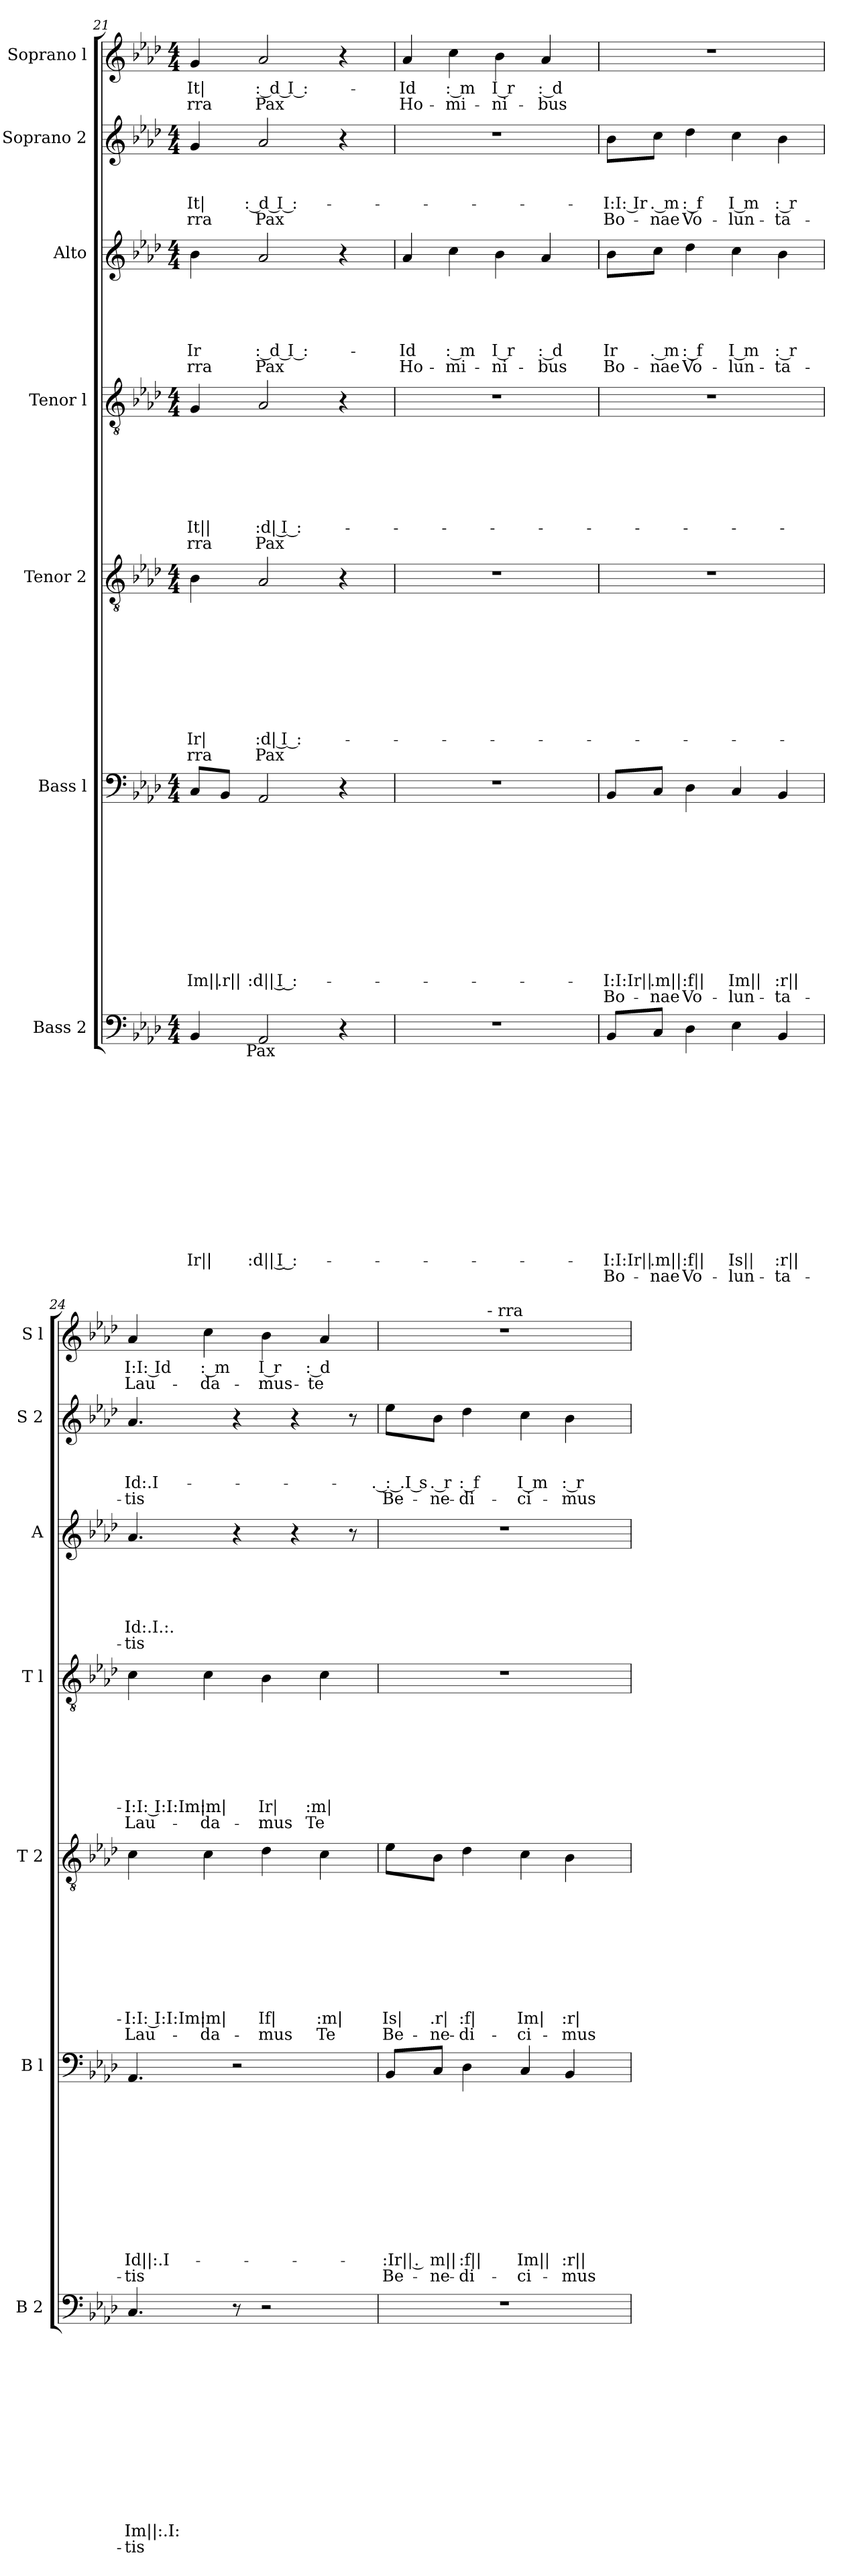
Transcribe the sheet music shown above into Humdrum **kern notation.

**kern	**text	**text	**text	**text	**text	**text	**text	**text	**text	**text	**text	**text	**text	**text	**kern	**text	**text	**text	**text	**text	**text	**text	**text	**text	**text	**text	**text	**kern	**text	**text	**text	**text	**text	**text	**text	**text	**text	**text	**kern	**text	**text	**text	**text	**text	**text	**text	**text	**kern	**text	**text	**text	**text	**text	**text	**kern	**text	**text	**text	**text	**kern	**text	**text
*part7	*part7	*part7	*part7	*part7	*part7	*part7	*part7	*part7	*part7	*part7	*part7	*part7	*part7	*part7	*part6	*part6	*part6	*part6	*part6	*part6	*part6	*part6	*part6	*part6	*part6	*part6	*part6	*part5	*part5	*part5	*part5	*part5	*part5	*part5	*part5	*part5	*part5	*part5	*part4	*part4	*part4	*part4	*part4	*part4	*part4	*part4	*part4	*part3	*part3	*part3	*part3	*part3	*part3	*part3	*part2	*part2	*part2	*part2	*part2	*part1	*part1	*part1
*staff7	*staff7	*staff7	*staff7	*staff7	*staff7	*staff7	*staff7	*staff7	*staff7	*staff7	*staff7	*staff7	*staff7	*staff7	*staff6	*staff6	*staff6	*staff6	*staff6	*staff6	*staff6	*staff6	*staff6	*staff6	*staff6	*staff6	*staff6	*staff5	*staff5	*staff5	*staff5	*staff5	*staff5	*staff5	*staff5	*staff5	*staff5	*staff5	*staff4	*staff4	*staff4	*staff4	*staff4	*staff4	*staff4	*staff4	*staff4	*staff3	*staff3	*staff3	*staff3	*staff3	*staff3	*staff3	*staff2	*staff2	*staff2	*staff2	*staff2	*staff1	*staff1	*staff1
*I"Bass 2	*	*	*	*	*	*	*	*	*	*	*	*	*	*	*I"Bass l	*	*	*	*	*	*	*	*	*	*	*	*	*I"Tenor 2	*	*	*	*	*	*	*	*	*	*	*I"Tenor l	*	*	*	*	*	*	*	*	*I"Alto	*	*	*	*	*	*	*I"Soprano 2	*	*	*	*	*I"Soprano l	*	*
*I'B 2	*	*	*	*	*	*	*	*	*	*	*	*	*	*	*I'B l	*	*	*	*	*	*	*	*	*	*	*	*	*I'T 2	*	*	*	*	*	*	*	*	*	*	*I'T l	*	*	*	*	*	*	*	*	*I'A	*	*	*	*	*	*	*I'S 2	*	*	*	*	*I'S l	*	*
*clefF4	*	*	*	*	*	*	*	*	*	*	*	*	*	*	*clefF4	*	*	*	*	*	*	*	*	*	*	*	*	*clefGv2	*	*	*	*	*	*	*	*	*	*	*clefGv2	*	*	*	*	*	*	*	*	*clefG2	*	*	*	*	*	*	*clefG2	*	*	*	*	*clefG2	*	*
*k[b-e-a-d-]	*	*	*	*	*	*	*	*	*	*	*	*	*	*	*k[b-e-a-d-]	*	*	*	*	*	*	*	*	*	*	*	*	*k[b-e-a-d-]	*	*	*	*	*	*	*	*	*	*	*k[b-e-a-d-]	*	*	*	*	*	*	*	*	*k[b-e-a-d-]	*	*	*	*	*	*	*k[b-e-a-d-]	*	*	*	*	*k[b-e-a-d-]	*	*
*A-:	*	*	*	*	*	*	*	*	*	*	*	*	*	*	*A-:	*	*	*	*	*	*	*	*	*	*	*	*	*A-:	*	*	*	*	*	*	*	*	*	*	*A-:	*	*	*	*	*	*	*	*	*A-:	*	*	*	*	*	*	*A-:	*	*	*	*	*A-:	*	*
*M4/4	*	*	*	*	*	*	*	*	*	*	*	*	*	*	*M4/4	*	*	*	*	*	*	*	*	*	*	*	*	*M4/4	*	*	*	*	*	*	*	*	*	*	*M4/4	*	*	*	*	*	*	*	*	*M4/4	*	*	*	*	*	*	*M4/4	*	*	*	*	*M4/4	*	*
=21	=21	=21	=21	=21	=21	=21	=21	=21	=21	=21	=21	=21	=21	=21	=21	=21	=21	=21	=21	=21	=21	=21	=21	=21	=21	=21	=21	=21	=21	=21	=21	=21	=21	=21	=21	=21	=21	=21	=21	=21	=21	=21	=21	=21	=21	=21	=21	=21	=21	=21	=21	=21	=21	=21	=21	=21	=21	=21	=21	=21	=21	=21
!	!	!	!	!	!	!	!	!	!	!	!	!	!LO:LY:b:rj	!	!	!	!	!	!	!	!	!	!	!	!	!LO:LY:b:rj	!	!	!	!	!	!	!	!	!	!	!LO:LY:b:rj	!LO:LY:b:rj	!	!	!	!	!	!	!	!LO:LY:b:rj	!LO:LY:b:rj	!	!	!	!	!	!LO:LY:b:rj	!LO:LY:b:rj	!	!	!	!LO:LY:b:rj	!LO:LY:b:rj	!	!LO:LY:b:rj	!LO:LY:b:rj
*^	*	*	*	*	*	*	*	*	*	*	*	*	*	*	*	*	*	*	*	*	*	*	*	*	*	*	*	*	*	*	*	*	*	*	*	*	*	*	*	*	*	*	*	*	*	*	*	*	*	*	*	*	*	*	*	*	*	*	*	*	*	*
4BB-/	8..ryy	.	.	.	.	.	.	.	.	.	.	.	.	Ir||	.	8C/L	.	.	.	.	.	.	.	.	.	.	Im||	.	4B-\	.	.	.	.	.	.	.	.	Ir|	-rra	4G/	.	.	.	.	.	.	It||	-rra	4b-\	.	.	.	.	Ir	-rra	4g/	.	.	It|	-rra	4g/	It|	-rra
!	!	!	!	!	!	!	!	!	!	!	!	!	!	!	!	!	!	!	!	!	!	!	!	!	!	!	!LO:LY:b:rj	!	!	!	!	!	!	!	!	!	!	!	!	!	!	!	!	!	!	!	!	!	!	!	!	!	!	!	!	!	!	!	!	!	!	!	!
.	.	.	.	.	.	.	.	.	.	.	.	.	.	.	.	8BB-/J	.	.	.	.	.	.	.	.	.	.	.r||	.	.	.	.	.	.	.	.	.	.	.	.	.	.	.	.	.	.	.	.	.	.	.	.	.	.	.	.	.	.	.	.	.	.	.	.
!	!LO:TX:b:t=Pax	!	!	!	!	!	!	!	!	!	!	!	!	!	!	!	!	!	!	!	!	!	!	!	!	!	!	!	!	!	!	!	!	!	!	!	!	!	!	!	!	!	!	!	!	!	!	!	!	!	!	!	!	!	!	!	!	!	!	!	!	!	!
.	2ryy	.	.	.	.	.	.	.	.	.	.	.	.	.	.	.	.	.	.	.	.	.	.	.	.	.	.	.	.	.	.	.	.	.	.	.	.	.	.	.	.	.	.	.	.	.	.	.	.	.	.	.	.	.	.	.	.	.	.	.	.	.	.
!	!	!	!	!	!	!	!	!	!	!	!	!	!	!LO:LY:b:rj	!	!	!	!	!	!	!	!	!	!	!	!	!LO:LY:b:rj	!	!	!	!	!	!	!	!	!	!	!LO:LY:b:rj	!LO:LY:b:rj	!	!	!	!	!	!	!	!LO:LY:b:rj	!LO:LY:b:rj	!	!	!	!	!	!LO:LY:b:rj	!LO:LY:b:rj	!	!	!	!LO:LY:b:rj	!LO:LY:b:rj	!	!LO:LY:b:rj	!LO:LY:b:rj
2AA-/	.	.	.	.	.	.	.	.	.	.	.	.	.	:d|| I :-	.	2AA-/	.	.	.	.	.	.	.	.	.	.	:d|| I :-	.	2A-/	.	.	.	.	.	.	.	.	:d| I :-	Pax	2A-/	.	.	.	.	.	.	:d| I :-	Pax	2a-/	.	.	.	.	: d I :-	Pax	2a-/	.	.	: d I :-	Pax	2a-/	: d I :-	Pax
.	4ryy	.	.	.	.	.	.	.	.	.	.	.	.	.	.	.	.	.	.	.	.	.	.	.	.	.	.	.	.	.	.	.	.	.	.	.	.	.	.	.	.	.	.	.	.	.	.	.	.	.	.	.	.	.	.	.	.	.	.	.	.	.	.
4r	.	.	.	.	.	.	.	.	.	.	.	.	.	.	.	4r	.	.	.	.	.	.	.	.	.	.	.	.	4r	.	.	.	.	.	.	.	.	.	.	4r	.	.	.	.	.	.	.	.	4r	.	.	.	.	.	.	4r	.	.	.	.	4r	.	.
.	32ryy	.	.	.	.	.	.	.	.	.	.	.	.	.	.	.	.	.	.	.	.	.	.	.	.	.	.	.	.	.	.	.	.	.	.	.	.	.	.	.	.	.	.	.	.	.	.	.	.	.	.	.	.	.	.	.	.	.	.	.	.	.	.
!!LO:LB:g=z
=22	=22	=22	=22	=22	=22	=22	=22	=22	=22	=22	=22	=22	=22	=22	=22	=22	=22	=22	=22	=22	=22	=22	=22	=22	=22	=22	=22	=22	=22	=22	=22	=22	=22	=22	=22	=22	=22	=22	=22	=22	=22	=22	=22	=22	=22	=22	=22	=22	=22	=22	=22	=22	=22	=22	=22	=22	=22	=22	=22	=22	=22	=22	=22
!	!	!	!	!	!	!	!	!	!	!	!	!	!	!	!	!	!	!	!	!	!	!	!	!	!	!	!	!	!	!	!	!	!	!	!	!	!	!	!	!	!	!	!	!	!	!	!	!	!	!	!	!	!	!LO:LY:b:rj	!LO:LY:b:rj	!	!	!	!	!	!	!LO:LY:b:rj	!LO:LY:b:rj
*v	*v	*	*	*	*	*	*	*	*	*	*	*	*	*	*	*	*	*	*	*	*	*	*	*	*	*	*	*	*	*	*	*	*	*	*	*	*	*	*	*	*	*	*	*	*	*	*	*	*	*	*	*	*	*	*	*	*	*	*	*	*	*	*
1r	.	.	.	.	.	.	.	.	.	.	.	.	.	.	1r	.	.	.	.	.	.	.	.	.	.	.	.	1r	.	.	.	.	.	.	.	.	.	.	1r	.	.	.	.	.	.	.	.	4a-/	.	.	.	.	-Id	Ho-	1r	.	.	.	.	4a-/	-Id	Ho-
!	!	!	!	!	!	!	!	!	!	!	!	!	!	!	!	!	!	!	!	!	!	!	!	!	!	!	!	!	!	!	!	!	!	!	!	!	!	!	!	!	!	!	!	!	!	!	!	!	!	!	!	!	!LO:LY:b:rj	!LO:LY:b:rj	!	!	!	!	!	!	!LO:LY:b:rj	!LO:LY:b:rj
.	.	.	.	.	.	.	.	.	.	.	.	.	.	.	.	.	.	.	.	.	.	.	.	.	.	.	.	.	.	.	.	.	.	.	.	.	.	.	.	.	.	.	.	.	.	.	.	4cc\	.	.	.	.	: m	-mi-	.	.	.	.	.	4cc\	: m	-mi-
!	!	!	!	!	!	!	!	!	!	!	!	!	!	!	!	!	!	!	!	!	!	!	!	!	!	!	!	!	!	!	!	!	!	!	!	!	!	!	!	!	!	!	!	!	!	!	!	!	!	!	!	!	!LO:LY:b:rj	!LO:LY:b:rj	!	!	!	!	!	!	!LO:LY:b:rj	!LO:LY:b:rj
.	.	.	.	.	.	.	.	.	.	.	.	.	.	.	.	.	.	.	.	.	.	.	.	.	.	.	.	.	.	.	.	.	.	.	.	.	.	.	.	.	.	.	.	.	.	.	.	4b-\	.	.	.	.	I r	-ni-	.	.	.	.	.	4b-\	I r	-ni-
!	!	!	!	!	!	!	!	!	!	!	!	!	!	!	!	!	!	!	!	!	!	!	!	!	!	!	!	!	!	!	!	!	!	!	!	!	!	!	!	!	!	!	!	!	!	!	!	!	!	!	!	!	!LO:LY:b:rj	!LO:LY:b:rj	!	!	!	!	!	!	!LO:LY:b:rj	!LO:LY:b:rj
.	.	.	.	.	.	.	.	.	.	.	.	.	.	.	.	.	.	.	.	.	.	.	.	.	.	.	.	.	.	.	.	.	.	.	.	.	.	.	.	.	.	.	.	.	.	.	.	4a-/	.	.	.	.	: d	-bus	.	.	.	.	.	4a-/	: d	-bus
=23	=23	=23	=23	=23	=23	=23	=23	=23	=23	=23	=23	=23	=23	=23	=23	=23	=23	=23	=23	=23	=23	=23	=23	=23	=23	=23	=23	=23	=23	=23	=23	=23	=23	=23	=23	=23	=23	=23	=23	=23	=23	=23	=23	=23	=23	=23	=23	=23	=23	=23	=23	=23	=23	=23	=23	=23	=23	=23	=23	=23	=23	=23
!	!	!	!	!	!	!	!	!	!	!	!	!	!LO:LY:b:rj	!LO:LY:b:rj	!	!	!	!	!	!	!	!	!	!	!	!LO:LY:b:rj	!LO:LY:b:rj	!	!	!	!	!	!	!	!	!	!	!	!	!	!	!	!	!	!	!	!	!	!	!	!	!	!LO:LY:b:rj	!LO:LY:b:rj	!	!	!	!LO:LY:b:rj	!LO:LY:b:rj	!	!	!
8BB-/L	.	.	.	.	.	.	.	.	.	.	.	.	-I:I:Ir||	Bo-	8BB-/L	.	.	.	.	.	.	.	.	.	.	-I:I:Ir||	Bo-	1r	.	.	.	.	.	.	.	.	.	.	1r	.	.	.	.	.	.	.	.	8b-\L	.	.	.	.	Ir	Bo-	8b-\L	.	.	-I:I: Ir	Bo-	1r	.	.
!	!	!	!	!	!	!	!	!	!	!	!	!	!LO:LY:b:rj	!LO:LY:b:rj	!	!	!	!	!	!	!	!	!	!	!	!LO:LY:b:rj	!LO:LY:b:rj	!	!	!	!	!	!	!	!	!	!	!	!	!	!	!	!	!	!	!	!	!	!	!	!	!	!LO:LY:b:rj	!LO:LY:b:rj	!	!	!	!LO:LY:b:rj	!LO:LY:b:rj	!	!	!
8C/J	.	.	.	.	.	.	.	.	.	.	.	.	.m||	-nae	8C/J	.	.	.	.	.	.	.	.	.	.	.m||	-nae	.	.	.	.	.	.	.	.	.	.	.	.	.	.	.	.	.	.	.	.	8cc\J	.	.	.	.	. m	-nae	8cc\J	.	.	. m	-nae	.	.	.
!	!	!	!	!	!	!	!	!	!	!	!	!	!LO:LY:b:rj	!LO:LY:b:rj	!	!	!	!	!	!	!	!	!	!	!	!LO:LY:b:rj	!LO:LY:b:rj	!	!	!	!	!	!	!	!	!	!	!	!	!	!	!	!	!	!	!	!	!	!	!	!	!	!LO:LY:b:rj	!LO:LY:b:rj	!	!	!	!LO:LY:b:rj	!LO:LY:b:rj	!	!	!
4D-\	.	.	.	.	.	.	.	.	.	.	.	.	:f||	Vo-	4D-\	.	.	.	.	.	.	.	.	.	.	:f||	Vo-	.	.	.	.	.	.	.	.	.	.	.	.	.	.	.	.	.	.	.	.	4dd-\	.	.	.	.	: f	Vo-	4dd-\	.	.	: f	Vo-	.	.	.
!	!	!	!	!	!	!	!	!	!	!	!	!	!LO:LY:b:rj	!LO:LY:b:rj	!	!	!	!	!	!	!	!	!	!	!	!LO:LY:b:rj	!LO:LY:b:rj	!	!	!	!	!	!	!	!	!	!	!	!	!	!	!	!	!	!	!	!	!	!	!	!	!	!LO:LY:b:rj	!LO:LY:b:rj	!	!	!	!LO:LY:b:rj	!LO:LY:b:rj	!	!	!
4E-\	.	.	.	.	.	.	.	.	.	.	.	.	Is||	-lun-	4C/	.	.	.	.	.	.	.	.	.	.	Im||	-lun-	.	.	.	.	.	.	.	.	.	.	.	.	.	.	.	.	.	.	.	.	4cc\	.	.	.	.	I m	-lun-	4cc\	.	.	I m	-lun-	.	.	.
!	!	!	!	!	!	!	!	!	!	!	!	!	!LO:LY:b:rj	!LO:LY:b:rj	!	!	!	!	!	!	!	!	!	!	!	!LO:LY:b:rj	!LO:LY:b:rj	!	!	!	!	!	!	!	!	!	!	!	!	!	!	!	!	!	!	!	!	!	!	!	!	!	!LO:LY:b:rj	!LO:LY:b:rj	!	!	!	!LO:LY:b:rj	!LO:LY:b:rj	!	!	!
4BB-/	.	.	.	.	.	.	.	.	.	.	.	.	:r||	-ta-	4BB-/	.	.	.	.	.	.	.	.	.	.	:r||	-ta-	.	.	.	.	.	.	.	.	.	.	.	.	.	.	.	.	.	.	.	.	4b-\	.	.	.	.	: r	-ta-	4b-\	.	.	: r	-ta-	.	.	.
=24	=24	=24	=24	=24	=24	=24	=24	=24	=24	=24	=24	=24	=24	=24	=24	=24	=24	=24	=24	=24	=24	=24	=24	=24	=24	=24	=24	=24	=24	=24	=24	=24	=24	=24	=24	=24	=24	=24	=24	=24	=24	=24	=24	=24	=24	=24	=24	=24	=24	=24	=24	=24	=24	=24	=24	=24	=24	=24	=24	=24	=24	=24
!	!	!	!	!	!	!	!	!	!	!	!	!	!LO:LY:b:rj	!LO:LY:b:rj	!	!	!	!	!	!	!	!	!	!	!	!LO:LY:b:rj	!LO:LY:b:rj	!	!	!	!	!	!	!	!	!	!LO:LY:b:rj	!LO:LY:b:rj	!	!	!	!	!	!	!	!LO:LY:b:rj	!LO:LY:b:rj	!	!	!	!	!	!LO:LY:b:rj	!LO:LY:b:rj	!	!	!	!LO:LY:b:rj	!LO:LY:b:rj	!	!LO:LY:b:rj	!LO:LY:b:rj
4.C/	.	.	.	.	.	.	.	.	.	.	.	.	Im||:.I:-	-tis	4.AA-/	.	.	.	.	.	.	.	.	.	.	Id||:.I-	-tis	4c\	.	.	.	.	.	.	.	.	-I:I: I:I:Im|	Lau-	4c\	.	.	.	.	.	.	-I:I: I:I:Im|	Lau-	4.a-/	.	.	.	.	Id:.I.:.-	-tis	4.a-/	.	.	Id:.I-	-tis	4a-/	I:I: Id	Lau-
!	!	!	!	!	!	!	!	!	!	!	!	!	!	!	!	!	!	!	!	!	!	!	!	!	!	!	!	!	!	!	!	!	!	!	!	!	!LO:LY:b:rj	!LO:LY:b:rj	!	!	!	!	!	!	!	!LO:LY:b:rj	!LO:LY:b:rj	!	!	!	!	!	!	!	!	!	!	!	!	!	!LO:LY:b:rj	!LO:LY:b:rj
.	.	.	.	.	.	.	.	.	.	.	.	.	.	.	.	.	.	.	.	.	.	.	.	.	.	.	.	4c\	.	.	.	.	.	.	.	.	:m|	-da-	4c\	.	.	.	.	.	.	:m|	-da-	.	.	.	.	.	.	.	.	.	.	.	.	4cc\	: m	-da-
8r	.	.	.	.	.	.	.	.	.	.	.	.	.	.	2r	.	.	.	.	.	.	.	.	.	.	.	.	.	.	.	.	.	.	.	.	.	.	.	.	.	.	.	.	.	.	.	.	4r	.	.	.	.	.	.	4r	.	.	.	.	.	.	.
!	!	!	!	!	!	!	!	!	!	!	!	!	!	!	!	!	!	!	!	!	!	!	!	!	!	!	!	!	!	!	!	!	!	!	!	!	!LO:LY:b:rj	!LO:LY:b:rj	!	!	!	!	!	!	!	!LO:LY:b:rj	!LO:LY:b:rj	!	!	!	!	!	!	!	!	!	!	!	!	!	!LO:LY:b:rj	!LO:LY:b:rj
2r	.	.	.	.	.	.	.	.	.	.	.	.	.	.	.	.	.	.	.	.	.	.	.	.	.	.	.	4d-\	.	.	.	.	.	.	.	.	If|	-mus	4B-\	.	.	.	.	.	.	Ir|	-mus	.	.	.	.	.	.	.	.	.	.	.	.	4b-\	I r	-mus-
.	.	.	.	.	.	.	.	.	.	.	.	.	.	.	.	.	.	.	.	.	.	.	.	.	.	.	.	.	.	.	.	.	.	.	.	.	.	.	.	.	.	.	.	.	.	.	.	4r	.	.	.	.	.	.	4r	.	.	.	.	.	.	.
!	!	!	!	!	!	!	!	!	!	!	!	!	!	!	!	!	!	!	!	!	!	!	!	!	!	!	!	!	!	!	!	!	!	!	!	!	!LO:LY:b:rj	!LO:LY:b:rj	!	!	!	!	!	!	!	!LO:LY:b:rj	!LO:LY:b:rj	!	!	!	!	!	!	!	!	!	!	!	!	!	!LO:LY:b:rj	!LO:LY:b:rj
.	.	.	.	.	.	.	.	.	.	.	.	.	.	.	.	.	.	.	.	.	.	.	.	.	.	.	.	4c\	.	.	.	.	.	.	.	.	:m|	Te	4c\	.	.	.	.	.	.	:m|	Te	.	.	.	.	.	.	.	.	.	.	.	.	4a-/	: d	-te
.	.	.	.	.	.	.	.	.	.	.	.	.	.	.	8ryy	.	.	.	.	.	.	.	.	.	.	.	.	.	.	.	.	.	.	.	.	.	.	.	.	.	.	.	.	.	.	.	.	8r	.	.	.	.	.	.	8r	.	.	.	.	.	.	.
=25	=25	=25	=25	=25	=25	=25	=25	=25	=25	=25	=25	=25	=25	=25	=25	=25	=25	=25	=25	=25	=25	=25	=25	=25	=25	=25	=25	=25	=25	=25	=25	=25	=25	=25	=25	=25	=25	=25	=25	=25	=25	=25	=25	=25	=25	=25	=25	=25	=25	=25	=25	=25	=25	=25	=25	=25	=25	=25	=25	=25	=25	=25
!	!	!	!	!	!	!	!	!	!	!	!	!	!	!	!	!	!	!	!	!	!	!	!	!	!	!LO:LY:b:rj	!LO:LY:b:rj	!	!	!	!	!	!	!	!	!	!LO:LY:b:rj	!LO:LY:b:rj	!	!	!	!	!	!	!	!	!	!	!	!	!	!	!	!	!	!	!	!LO:LY:b:rj	!LO:LY:b:rj	!	!	!
*	*	*	*	*	*	*	*	*	*	*	*	*	*	*	*	*	*	*	*	*	*	*	*	*	*	*	*	*	*	*	*	*	*	*	*	*	*	*	*	*	*	*	*	*	*	*	*	*	*	*	*	*	*	*	*	*	*	*	*	*^	*	*
1r	.	.	.	.	.	.	.	.	.	.	.	.	.	.	8BB-/L	.	.	.	.	.	.	.	.	.	.	-:Ir|| .	Be-	8e-\L	.	.	.	.	.	.	.	.	Is|	Be-	1r	.	.	.	.	.	.	.	.	1r	.	.	.	.	.	.	8ee-\L	.	.	-. : .I s	Be-	1r	4ryy	.	.
!	!	!	!	!	!	!	!	!	!	!	!	!	!	!	!	!	!	!	!	!	!	!	!	!	!	!LO:LY:b	!LO:LY:b	!	!	!	!	!	!	!	!	!	!LO:LY:b:rj	!LO:LY:b:rj	!	!	!	!	!	!	!	!	!	!	!	!	!	!	!	!	!	!	!	!LO:LY:b:rj	!LO:LY:b:rj	!	!	!	!
.	.	.	.	.	.	.	.	.	.	.	.	.	.	.	8C/J	.	.	.	.	.	.	.	.	.	.	m||	-ne-	8B-\J	.	.	.	.	.	.	.	.	.r|	-ne-	.	.	.	.	.	.	.	.	.	.	.	.	.	.	.	.	8b-\J	.	.	. r	-ne-	.	.	.	.
!	!	!	!	!	!	!	!	!	!	!	!	!	!	!	!	!	!	!	!	!	!	!	!	!	!	!LO:LY:b:rj	!LO:LY:b:rj	!	!	!	!	!	!	!	!	!	!LO:LY:b:rj	!LO:LY:b:rj	!	!	!	!	!	!	!	!	!	!	!	!	!	!	!	!	!	!	!	!LO:LY:b:rj	!LO:LY:b:rj	!	!	!	!
.	.	.	.	.	.	.	.	.	.	.	.	.	.	.	4D-\	.	.	.	.	.	.	.	.	.	.	:f||	-di-	4d-\	.	.	.	.	.	.	.	.	:f|	-di-	.	.	.	.	.	.	.	.	.	.	.	.	.	.	.	.	4dd-\	.	.	: f	-di-	.	16.ryy	.	.
!	!	!	!	!	!	!	!	!	!	!	!	!	!	!	!	!	!	!	!	!	!	!	!	!	!	!	!	!	!	!	!	!	!	!	!	!	!	!	!	!	!	!	!	!	!	!	!	!	!	!	!	!	!	!	!	!	!	!	!	!	!LO:TX:a:t=- rra	!	!
.	.	.	.	.	.	.	.	.	.	.	.	.	.	.	.	.	.	.	.	.	.	.	.	.	.	.	.	.	.	.	.	.	.	.	.	.	.	.	.	.	.	.	.	.	.	.	.	.	.	.	.	.	.	.	.	.	.	.	.	.	2ryy	.	.
!	!	!	!	!	!	!	!	!	!	!	!	!	!	!	!	!	!	!	!	!	!	!	!	!	!	!LO:LY:b:rj	!LO:LY:b:rj	!	!	!	!	!	!	!	!	!	!LO:LY:b:rj	!LO:LY:b:rj	!	!	!	!	!	!	!	!	!	!	!	!	!	!	!	!	!	!	!	!LO:LY:b:rj	!LO:LY:b:rj	!	!	!	!
.	.	.	.	.	.	.	.	.	.	.	.	.	.	.	4C/	.	.	.	.	.	.	.	.	.	.	Im||	-ci-	4c\	.	.	.	.	.	.	.	.	Im|	-ci-	.	.	.	.	.	.	.	.	.	.	.	.	.	.	.	.	4cc\	.	.	I m	-ci-	.	.	.	.
!	!	!	!	!	!	!	!	!	!	!	!	!	!	!	!	!	!	!	!	!	!	!	!	!	!	!LO:LY:b:rj	!LO:LY:b:rj	!	!	!	!	!	!	!	!	!	!LO:LY:b:rj	!LO:LY:b:rj	!	!	!	!	!	!	!	!	!	!	!	!	!	!	!	!	!	!	!	!LO:LY:b:rj	!LO:LY:b:rj	!	!	!	!
.	.	.	.	.	.	.	.	.	.	.	.	.	.	.	4BB-/	.	.	.	.	.	.	.	.	.	.	:r||	-mus	4B-\	.	.	.	.	.	.	.	.	:r|	-mus	.	.	.	.	.	.	.	.	.	.	.	.	.	.	.	.	4b-\	.	.	: r	-mus	.	.	.	.
.	.	.	.	.	.	.	.	.	.	.	.	.	.	.	.	.	.	.	.	.	.	.	.	.	.	.	.	.	.	.	.	.	.	.	.	.	.	.	.	.	.	.	.	.	.	.	.	.	.	.	.	.	.	.	.	.	.	.	.	.	8ryy	.	.
.	.	.	.	.	.	.	.	.	.	.	.	.	.	.	.	.	.	.	.	.	.	.	.	.	.	.	.	.	.	.	.	.	.	.	.	.	.	.	.	.	.	.	.	.	.	.	.	.	.	.	.	.	.	.	.	.	.	.	.	.	32ryy	.	.
*	*	*	*	*	*	*	*	*	*	*	*	*	*	*	*	*	*	*	*	*	*	*	*	*	*	*	*	*	*	*	*	*	*	*	*	*	*	*	*	*	*	*	*	*	*	*	*	*	*	*	*	*	*	*	*	*	*	*	*	*v	*v	*	*
=	=	=	=	=	=	=	=	=	=	=	=	=	=	=	=	=	=	=	=	=	=	=	=	=	=	=	=	=	=	=	=	=	=	=	=	=	=	=	=	=	=	=	=	=	=	=	=	=	=	=	=	=	=	=	=	=	=	=	=	=	=	=
*-	*-	*-	*-	*-	*-	*-	*-	*-	*-	*-	*-	*-	*-	*-	*-	*-	*-	*-	*-	*-	*-	*-	*-	*-	*-	*-	*-	*-	*-	*-	*-	*-	*-	*-	*-	*-	*-	*-	*-	*-	*-	*-	*-	*-	*-	*-	*-	*-	*-	*-	*-	*-	*-	*-	*-	*-	*-	*-	*-	*-	*-	*-
